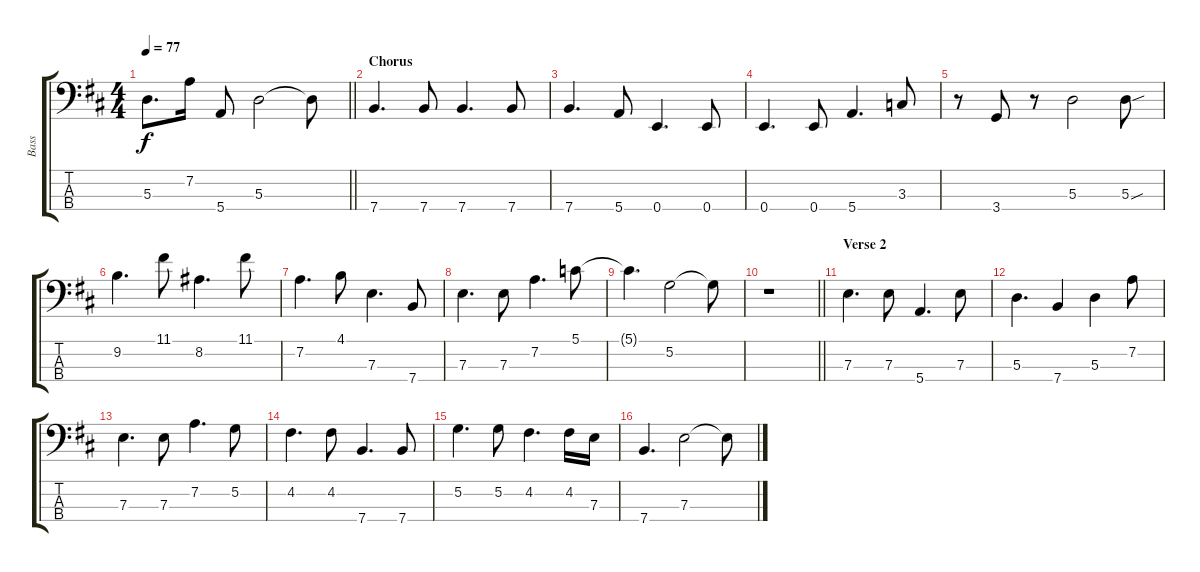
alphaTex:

\track ("Bass" "Bass") {instrument electricbassfinger}
\staff {score tabs}
\tuning (G2 D2 A1 E1) {hide}
\ts (4 4)
\tempo 77
\clef f4
\barLineRight lightlight
\ks d
5.3.8{d dy f} 7.2.16 5.4.8 5.3.2 5.3{t}.8 |
\section ("" "Chorus")
7.4.4{d} 7.4.8 7.4.4{d} 7.4.8 |
7.4.4{d} 5.4.8 0.4.4{d} 0.4.8 |
0.4.4{d} 0.4.8 5.4.4{d} 3.3.8 |
r.8 3.4.8 r.8 5.3.2 5.3{sou}.8 |
9.2.4{d} 11.1.8 8.2.4{d} 11.1.8 |
7.2.4{d} 4.1.8 7.3.4{d} 7.4.8 |
7.3.4{d} 7.3.8 7.2.4{d} 5.1.8 |
5.1{t}.4{d} 5.2.2 5.2{t}.8 |
\barLineRight lightlight
r.1 |
\section ("" "Verse 2")
7.3.4{d} 7.3.8 5.4.4{d} 7.3.8 |
5.3.4{d} 7.4.4 5.3.4 7.2.8 |
7.3.4{d} 7.3.8 7.2.4{d} 5.2.8 |
4.2.4{d} 4.2.8 7.4.4{d} 7.4.8 |
5.2.4{d} 5.2.8 4.2.4{d} 4.2.16 7.3.16 |
7.4.4{d} 7.3.2 7.3{t}.8
